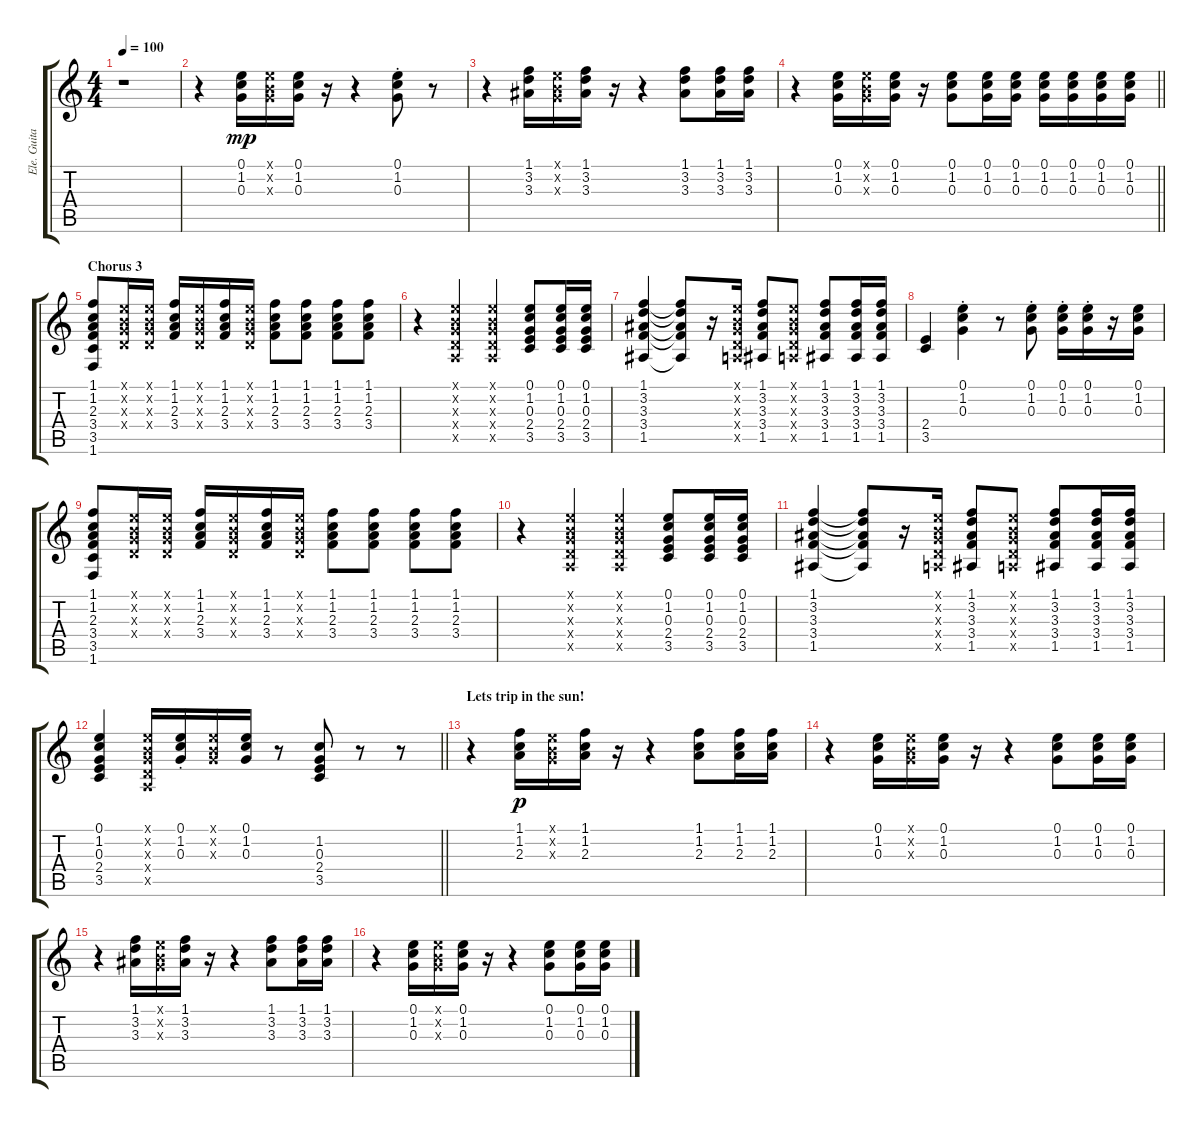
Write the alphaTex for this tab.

\track ("Ele. Guitar" "Ele. Guita") {instrument electricguitarclean}
\staff {score tabs}
\tuning (E4 B3 G3 D3 A2 E2) {hide}
\ts (4 4)
\tempo 100
\clef g2
\ks c
r.1{dy mp} |
r.4 (0.1 1.2 0.3).16 (0.1{x} 0.2{x} 0.3{x}).16 (0.1 1.2 0.3).16 r.16 r.4 (0.1{st} 1.2{st} 0.3{st}).8 r.8 |
r.4 (1.1 3.2 3.3).16 (0.1{x} 0.2{x} 0.3{x}).16 (1.1 3.2 3.3).16 r.16 r.4 (1.1 3.2 3.3).8 (1.1 3.2 3.3).16 (1.1 3.2 3.3).16 |
\barLineRight lightlight
r.4 (0.1 1.2 0.3).16 (0.1{x} 0.2{x} 0.3{x}).16 (0.1 1.2 0.3).16 r.16 (0.1 1.2 0.3).8 (0.1 1.2 0.3).16 (0.1 1.2 0.3).16 (0.1 1.2 0.3).16 (0.1 1.2 0.3).16 (0.1 1.2 0.3).16 (0.1 1.2 0.3).16 |
\section ("" "Chorus 3")
(1.1 1.2 2.3 3.4 3.5 1.6).8 (0.1{x} 0.2{x} 0.3{x} 0.4{x}).16 (0.1{x} 0.2{x} 0.3{x} 0.4{x}).16 (1.1 1.2 2.3 3.4).16 (0.1{x} 0.2{x} 0.3{x} 0.4{x}).16 (1.1 1.2 2.3 3.4).16 (0.1{x} 0.2{x} 0.3{x} 0.4{x}).16 (1.1 1.2 2.3 3.4).8 (1.1 1.2 2.3 3.4).8 (1.1 1.2 2.3 3.4).8 (1.1 1.2 2.3 3.4).8 |
r.4 (0.1{x} 0.2{x} 0.3{x} 0.4{x} 0.5{x}).4 (0.1{x} 0.2{x} 0.3{x} 0.4{x} 0.5{x}).4 (0.1 1.2 0.3 2.4 3.5).8 (0.1 1.2 0.3 2.4 3.5).16 (0.1 1.2 0.3 2.4 3.5).16 |
(1.1 3.2 3.3 3.4 1.5).4 (1.1{t} 3.2{t} 3.3{t} 3.4{t} 1.5{t}).8 r.16 (0.1{x} 0.2{x} 0.3{x} 0.4{x} 0.5{x}).16 (1.1 3.2 3.3 3.4 1.5).8 (0.1{x} 0.2{x} 0.3{x} 0.4{x} 0.5{x}).8 (1.1 3.2 3.3 3.4 1.5).8 (1.1 3.2 3.3 3.4 1.5).16 (1.1 3.2 3.3 3.4 1.5).16 |
(2.4 3.5).4 (0.1{st} 1.2{st} 0.3{st}).4 r.8 (0.1 1.2 0.3{st}).8 (0.1 1.2 0.3{st}).16 (0.1 1.2 0.3{st}).16 r.16 (0.1 1.2 0.3).16 |
(1.1 1.2 2.3 3.4 3.5 1.6).8 (0.1{x} 0.2{x} 0.3{x} 0.4{x}).16 (0.1{x} 0.2{x} 0.3{x} 0.4{x}).16 (1.1 1.2 2.3 3.4).16 (0.1{x} 0.2{x} 0.3{x} 0.4{x}).16 (1.1 1.2 2.3 3.4).16 (0.1{x} 0.2{x} 0.3{x} 0.4{x}).16 (1.1 1.2 2.3 3.4).8 (1.1 1.2 2.3 3.4).8 (1.1 1.2 2.3 3.4).8 (1.1 1.2 2.3 3.4).8 |
r.4 (0.1{x} 0.2{x} 0.3{x} 0.4{x} 0.5{x}).4 (0.1{x} 0.2{x} 0.3{x} 0.4{x} 0.5{x}).4 (0.1 1.2 0.3 2.4 3.5).8 (0.1 1.2 0.3 2.4 3.5).16 (0.1 1.2 0.3 2.4 3.5).16 |
(1.1 3.2 3.3 3.4 1.5).4 (1.1{t} 3.2{t} 3.3{t} 3.4{t} 1.5{t}).8 r.16 (0.1{x} 0.2{x} 0.3{x} 0.4{x} 0.5{x}).16 (1.1 3.2 3.3 3.4 1.5).8 (0.1{x} 0.2{x} 0.3{x} 0.4{x} 0.5{x}).8 (1.1 3.2 3.3 3.4 1.5).8 (1.1 3.2 3.3 3.4 1.5).16 (1.1 3.2 3.3 3.4 1.5).16 |
\barLineRight lightlight
(0.1 1.2 0.3 2.4 3.5).4 (0.1{x} 0.2{x} 0.3{x} 0.4{x} 0.5{x}).16 (0.1{st} 1.2{st} 0.3{st}).16 (0.1{x} 0.2{x} 0.3{x}).16 (0.1 1.2 0.3).16 r.8 (1.2 0.3 2.4 3.5).8 r.8 r.8 |
\section ("" "Lets trip in the sun!")
r.4 (1.1 1.2 2.3).16{dy p} (0.1{x} 0.2{x} 0.3{x}).16 (1.1 1.2 2.3).16 r.16 r.4 (1.1 1.2 2.3).8 (1.1 1.2 2.3).16 (1.1 1.2 2.3).16 |
r.4 (0.1 1.2 0.3).16 (0.1{x} 0.2{x} 0.3{x}).16 (0.1 1.2 0.3).16 r.16 r.4 (0.1 1.2 0.3).8 (0.1 1.2 0.3).16 (0.1 1.2 0.3).16 |
r.4 (1.1 3.2 3.3).16 (0.1{x} 0.2{x} 0.3{x}).16 (1.1 3.2 3.3).16 r.16 r.4 (1.1 3.2 3.3).8 (1.1 3.2 3.3).16 (1.1 3.2 3.3).16 |
r.4 (0.1 1.2 0.3).16 (0.1{x} 0.2{x} 0.3{x}).16 (0.1 1.2 0.3).16 r.16 r.4 (0.1 1.2 0.3).8 (0.1 1.2 0.3).16 (0.1 1.2 0.3).16
